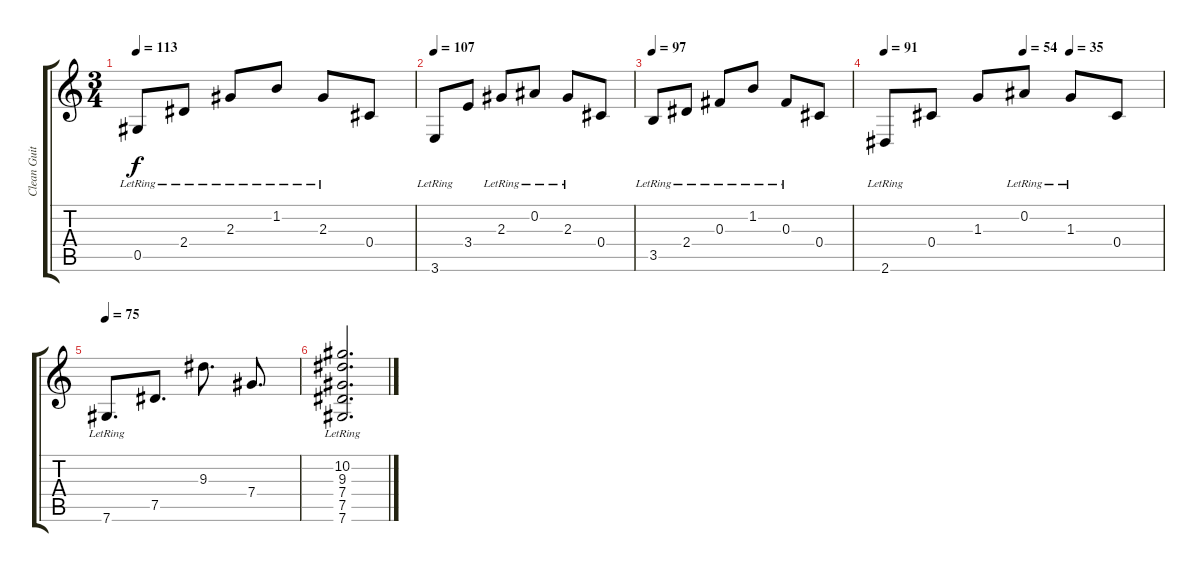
\track ("Clean Guitar " "Clean Guit") {instrument electricguitarclean}
\staff {score tabs}
\tuning (Eb4 Bb3 Gb3 Db3 Ab2 Db2) {hide}
\ts (3 4)
\tempo 113
\clef g2
\ks c
0.5{lr}.8{dy f} 2.4{lr}.8 2.3{lr}.8 1.2{lr}.8 2.3{lr}.8 0.4.8 |
\tempo 107
3.6{lr}.8 3.4.8 2.3{lr}.8 0.2{lr}.8 2.3{lr}.8 0.4.8 |
\tempo 97
3.5{lr}.8 2.4{lr}.8 0.3{lr}.8 1.2{lr}.8 0.3{lr}.8 0.4.8 |
\tempo 91
\tempo (54 0.5)
\tempo (35 0.6666666666666666)
2.6{lr}.8 0.4.8 1.3.8 0.2{lr}.8 1.3{lr}.8 0.4.8 |
\tempo 75
7.6{lr}.8{d} 7.5.8{d} 9.3.8{d} 7.4.8{d} |
(10.2 9.3{lr} 7.4 7.5 7.6).2{d}
